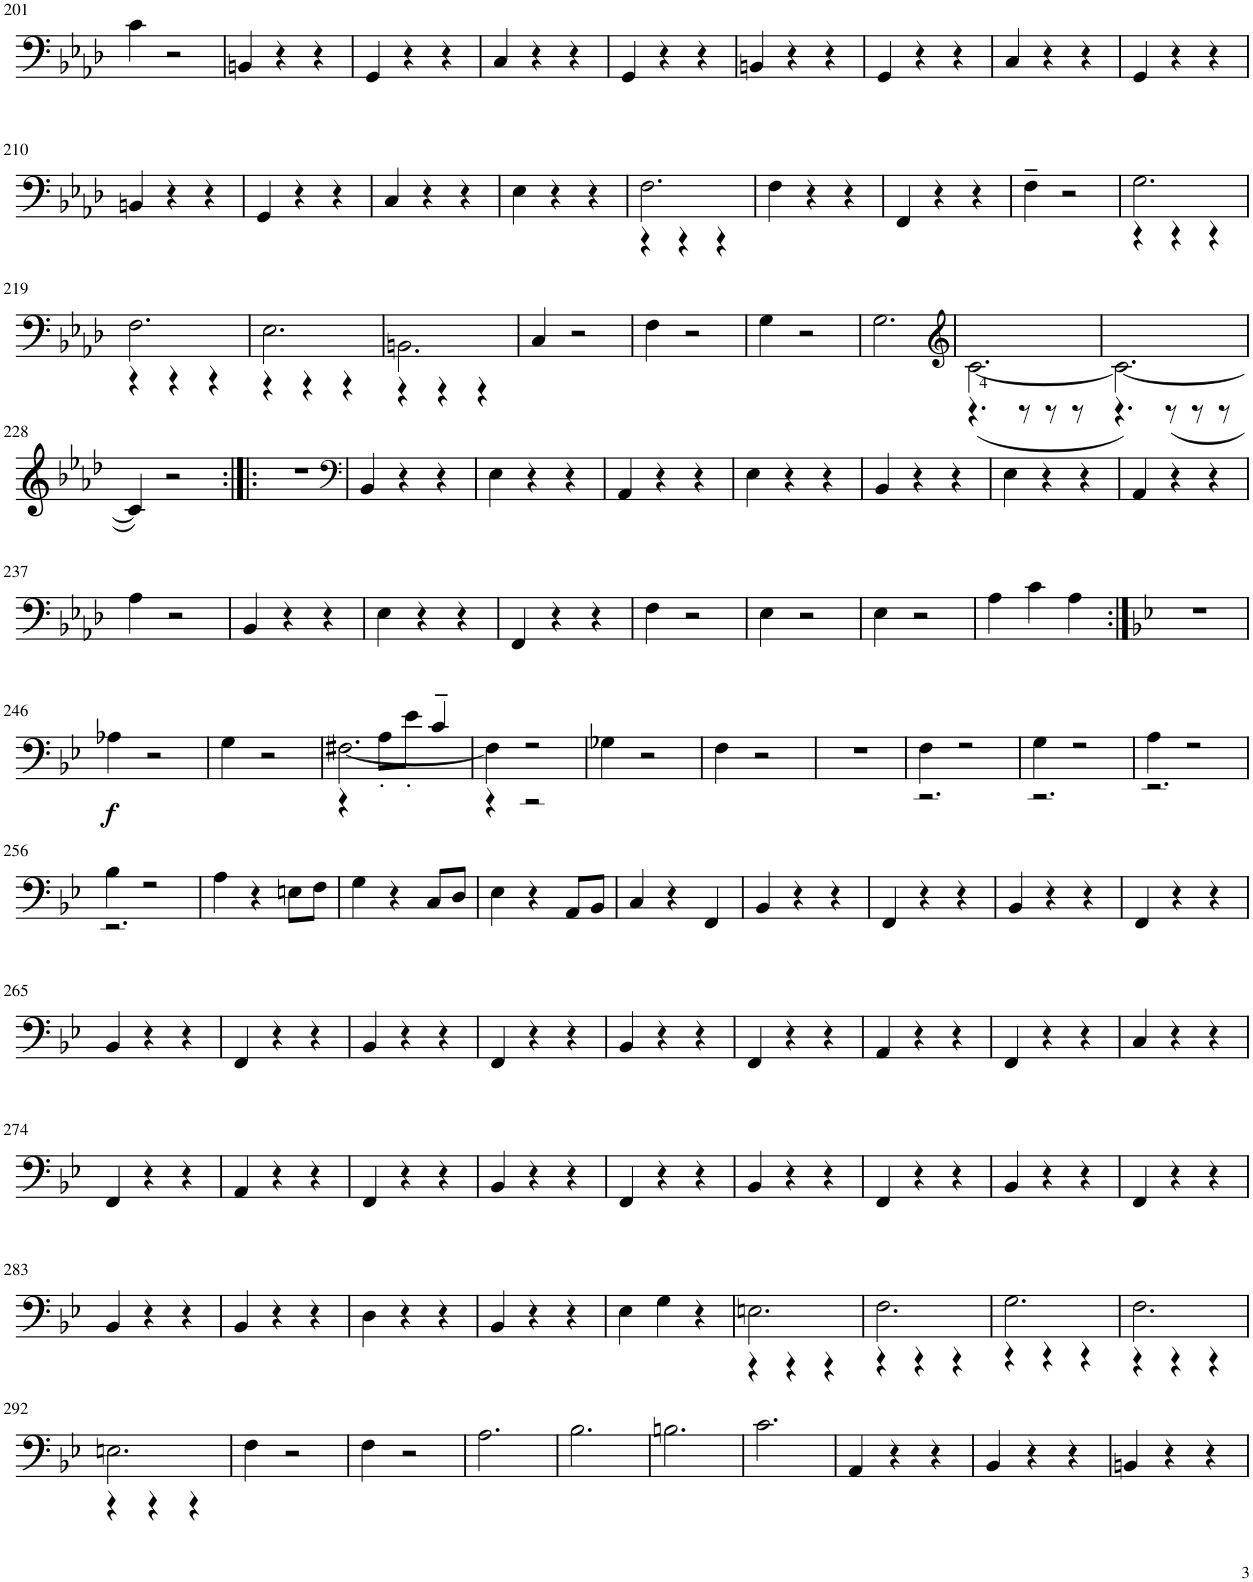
**kern	**dynam	**kern	**dynam	**kern	**dynam	**kern	**dynam	**kern	**dynam	**kern	**dynam	**kern	**dynam	**kern	**dynam
*part8	*part8	*part7	*part7	*part6	*part6	*part5	*part5	*part4	*part4	*part3	*part3	*part2	*part2	*part1	*part1
*staff8	*staff8	*staff7	*staff7	*staff6	*staff6	*staff5	*staff5	*staff4	*staff4	*staff3	*staff3	*staff2	*staff2	*staff1	*staff1
*I"Bass Guitar	*	*I"Bass Guitar	*	*I"Guitar 3	*	*I"Guitar 3	*	*I"Guitar 2	*	*I"Guitar 2	*	*I"Guitar 1	*	*I"Guitar 1	*
*I'B. Guit.	*	*I'B. Guit.	*	*I'Guit. 3	*	*I'Guit. 3	*	*I'Guit. 2	*	*I'Guit. 2	*	*I'Guit. 1	*	*I'Guit. 1	*
!!LO:PB:g=z
*clefF4	*	*clefF4	*	*clefF4	*	*clefF4	*	*clefG2	*	*clefG2	*	*clefG2	*	*clefG2	*
*Trd7c12	*	*Trd7c12	*	*	*	*	*	*	*	*	*	*	*	*	*
*k[b-e-a-d-]	*	*k[b-e-a-d-]	*	*k[b-e-a-d-]	*	*k[b-e-a-d-]	*	*k[b-e-a-d-]	*	*k[b-e-a-d-]	*	*k[b-e-a-d-]	*	*k[b-e-a-d-]	*
*M3/4	*	*M3/4	*	*M3/4	*	*M3/4	*	*M3/4	*	*M3/4	*	*M3/4	*	*M3/4	*
=201	=201	=201	=201	=201	=201	=201	=201	=201	=201	=201	=201	=201	=201	=201	=201
4c	.	4c\	.	4c 4e-	.	4c 4e-	.	4r	.	4r	.	4r	.	4r	.
2r	.	2r	.	2r	.	2r	.	(4e-	.	(4e-	.	(4ee-	.	(4ee-	.
.	.	.	.	.	.	.	.	4f	.	4f	.	4ff	.	4ff	.
=202	=202	=202	=202	=202	=202	=202	=202	=202	=202	=202	=202	=202	=202	=202	=202
4BBn	.	4BBn/	.	4BBn	.	4BBn	.	[2.g)	.	[2.g)	.	[2.gg)	.	[2.gg)	.
4r	.	4r	.	4G 4dn 4f	.	4G 4dn 4f	.	.	.	.	.	.	.	.	.
4r	.	4r	.	4G 4d 4f	.	4G 4d 4f	.	.	.	.	.	.	.	.	.
=203	=203	=203	=203	=203	=203	=203	=203	=203	=203	=203	=203	=203	=203	=203	=203
4GG	.	4GG/	.	4GG	.	4GG	.	4g]	.	4g]	.	4gg]	.	4gg]	.
4r	.	4r	.	4G 4Bn 4f	.	4G 4Bn 4f	.	(4f#X	.	(4f#X	.	(4ff#X	.	(4ff#X	.
4r	.	4r	.	4G 4B 4f	.	4G 4B 4f	.	4g	.	4g	.	4gg	.	4gg	.
=204	=204	=204	=204	=204	=204	=204	=204	=204	=204	=204	=204	=204	=204	=204	=204
4C	.	4C/	.	4C	.	4C	.	[2.a-)	.	[2.a-)	.	[2.aa-)	.	[2.aa-)	.
4r	.	4r	.	4G 4c 4e-	.	4G 4c 4e-	.	.	.	.	.	.	.	.	.
4r	.	4r	.	4G 4c 4e-	.	4G 4c 4e-	.	.	.	.	.	.	.	.	.
=205	=205	=205	=205	=205	=205	=205	=205	=205	=205	=205	=205	=205	=205	=205	=205
4GG	.	4GG/	.	4GG	.	4GG	.	4a-]	.	4a-]	.	4aa-]	.	4aa-]	.
4r	.	4r	.	4E- 4G 4c	.	4E- 4G 4c	.	4g	.	4g	.	(4gg	.	(4gg	.
4r	.	4r	.	4E- 4G 4c	.	4E- 4G 4c	.	4cc	.	4cc	.	4cc	.	4cc	.
=206	=206	=206	=206	=206	=206	=206	=206	=206	=206	=206	=206	=206	=206	=206	=206
*	*	*	*	*	*	*	*	*	*	*	*	*^	*	*^	*
4BBn	.	4BBn/	.	4BBn	.	4BBn	.	[2.ee-	.	[2.ee-	.	[2.ee-)	4r	.	[2.ee-)	4r	.
4r	.	4r	.	4F 4G 4dn	.	4F 4G 4dn	.	.	.	.	.	.	4g	.	.	4g	.
4r	.	4r	.	4F 4G 4d	.	4F 4G 4d	.	.	.	.	.	.	4g	.	.	4g	.
=207	=207	=207	=207	=207	=207	=207	=207	=207	=207	=207	=207	=207	=207	=207	=207	=207	=207
!	!	!	!	!	!	!	!	!	!	!	!	!	!LO:N:vis=2	!	!	!LO:N:vis=2	!
4GG	.	4GG/	.	4GG	.	4GG	.	4ee-]	.	4ee-]	.	4ee-]	2.r	.	4ee-]	2.r	.
4r	.	4r	.	4F 4G 4Bn	.	4F 4G 4Bn	.	4ddn	.	(4ddn	.	(4ddn	.	.	(4ddn	.	.
4r	.	4r	.	4F 4G 4B	.	4F 4G 4B	.	4gg	.	4gg)	.	4gg	.	.	4gg	.	.
=208	=208	=208	=208	=208	=208	=208	=208	=208	=208	=208	=208	=208	=208	=208	=208	=208	=208
4C	.	4C/	.	4C	.	4C	.	[2.ddn	.	[2.ddn	.	[2.ddn)	4r	.	[2.ddn)	4r	.
4r	.	4r	.	4E- 4G 4c	.	4E- 4G 4c	.	.	.	.	.	.	4g	.	.	4g	.
4r	.	4r	.	4E- 4G 4c	.	4E- 4G 4c	.	.	.	.	.	.	4g	.	.	4g	.
*	*	*	*	*	*	*	*	*	*	*	*	*v	*v	*	*	*	*
*	*	*	*	*	*	*	*	*	*	*	*	*	*	*v	*v	*
=209	=209	=209	=209	=209	=209	=209	=209	=209	=209	=209	=209	=209	=209	=209	=209
4GG	.	4GG/	.	4GG	.	4GG	.	4dd]	.	4dd]	.	4dd]	.	4dd]	.
4r	.	4r	.	4E- 4G 4c	.	4E- 4G 4c	.	4cc	.	(4cc	.	(4cc	.	(4cc	.
4r	.	4r	.	4E- 4G 4c	.	4E- 4G 4c	.	4ee-	.	4ee-)	.	4ee-	.	4ee-	.
!!LO:LB:g=z
=210	=210	=210	=210	=210	=210	=210	=210	=210	=210	=210	=210	=210	=210	=210	=210
4BBn	.	4BBn/	.	4BBn	.	4BBn	.	[2.gg	.	[2.gg	.	8gg'\L)	.	8gg'\L)	.
.	.	.	.	.	.	.	.	.	.	.	.	8gg'\J	.	8gg'\J	.
4r	.	4r	.	4F 4G 4dn	.	4F 4G 4dn	.	.	.	.	.	8ff#X'\L	.	8ff#X'\L	.
.	.	.	.	.	.	.	.	.	.	.	.	8ffn'\J	.	8ffn'\J	.
4r	.	4r	.	4F 4G 4d	.	4F 4G 4d	.	.	.	.	.	8ff-X'\L	.	8ff-X'\L	.
.	.	.	.	.	.	.	.	.	.	.	.	8ee-'\J	.	8ee-'\J	.
=211	=211	=211	=211	=211	=211	=211	=211	=211	=211	=211	=211	=211	=211	=211	=211
4GG	.	4GG/	.	4GG	.	4GG	.	4gg]	.	4gg]	.	8ddn'	.	8ddn'	.
.	.	.	.	.	.	.	.	.	.	.	.	8r	.	8r	.
4r	.	4r	.	4F 4G 4Bn	.	4F 4G 4Bn	.	4ff#X	.	(4ff#X	.	2r	.	2r	.
4r	.	4r	.	4F 4G 4B	.	4F 4G 4B	.	4gg	.	4gg)	.	.	.	.	.
=212	=212	=212	=212	=212	=212	=212	=212	=212	=212	=212	=212	=212	=212	=212	=212
4C	.	4C/	.	4C	.	4C	.	[2.aa-	.	[2.aa-	.	8ff'\L	.	8ff'\L	.
.	.	.	.	.	.	.	.	.	.	.	.	8ff'\J	.	8ff'\J	.
4r	.	4r	.	4E- 4G 4c	.	4E- 4G 4c	.	.	.	.	.	8ff-X'\L	.	8ff-X'\L	.
.	.	.	.	.	.	.	.	.	.	.	.	8ee-'\J	.	8ee-'\J	.
4r	.	4r	.	4E- 4G 4c	.	4E- 4G 4c	.	.	.	.	.	8ddn'\L	.	8ddn'\L	.
.	.	.	.	.	.	.	.	.	.	.	.	8dd-X'\J	.	8dd-X'\J	.
=213	=213	=213	=213	=213	=213	=213	=213	=213	=213	=213	=213	=213	=213	=213	=213
4E-	.	4E-\	.	4E-	.	4E-	.	4aa-]	.	4aa-]	.	8cc'	.	8cc'	.
.	.	.	.	.	.	.	.	.	.	.	.	8r	.	8r	.
4r	.	4r	.	4G 4c	.	4G 4c	.	4gg	.	(4gg	.	2r	.	2r	.
4r	.	4r	.	4G 4c	.	4G 4c	.	4cc	.	4cc)	.	.	.	.	.
=214	=214	=214	=214	=214	=214	=214	=214	=214	=214	=214	=214	=214	=214	=214	=214
*^	*	*^	*	*^	*	*^	*	*	*	*	*	*	*	*	*
2.F	4r	.	2.F\	4r	.	2.F	4r	.	2.F	4r	.	(4.d-	.	(4.d-	.	(4.dd-	.	(4.dd-	.
.	4r	.	.	4r	.	.	4A- 4d-	.	.	4A- 4d-	.	.	.	.	.	.	.	.	.
.	.	.	.	.	.	.	.	.	.	.	.	8a-	.	8a-	.	8a-	.	8a-	.
.	4r	.	.	4r	.	.	4A- 4d-	.	.	4A- 4d-	.	[4e-	.	[4e-	.	[4ee-	.	[4ee-	.
=215	=215	=215	=215	=215	=215	=215	=215	=215	=215	=215	=215	=215	=215	=215	=215	=215	=215	=215	=215
!	!	!	!	!	!	!	!	!	!	!	!	!	!LO:HP:b	!	!LO:HP:b	!	!LO:HP:b	!	!LO:HP:b
*v	*v	*	*	*	*	*v	*v	*	*v	*v	*	*	*	*	*	*	*	*	*
*	*	*v	*v	*	*	*	*	*	*	*	*	*	*	*	*	*
4F	.	4F\	.	4F	.	4F	.	8e-/L]	<	8e-/L]	<	8ee-\L]	<	8ee-\L]	<
.	.	.	.	.	.	.	.	8a-/J	.	8a-/J	.	8a-\J	.	8a-\J	.
4r	.	4r	.	4A- 4d-	.	4A- 4d-	.	4.f	.	4.f	.	4.ff	.	4.ff	.
4r	.	4r	.	4A- 4d-	.	4A- 4d-	.	.	.	.	.	.	.	.	.
.	.	.	.	.	.	.	.	8a-	.	8a-	.	8a-	.	8a-	.
.	.	.	.	.	.	.	.	.	[	.	[	.	[	.	[
=216	=216	=216	=216	=216	=216	=216	=216	=216	=216	=216	=216	=216	=216	=216	=216
!	!	!	!	!	!	!	!	!	!LO:DY:b	!	!LO:DY:b	!	!LO:DY:b	!	!LO:DY:b
4FF	.	4FF/	.	4FF 4F	.	4FF 4F	.	[2.b-)	f	[2.b-)	f	[2.bb-)	f	[2.bb-)	f
4r	.	4r	.	8F'\ 8A-'\ 8d-'\L	.	8F'\ 8A-'\ 8d-'\L	.	.	.	.	.	.	.	.	.
.	.	.	.	8F'\ 8A-'\ 8d-'\J	.	8F'\ 8A-'\ 8d-'\J	.	.	.	.	.	.	.	.	.
4r	.	4r	.	4F~ 4A-~ 4d-~	.	4F~ 4A-~ 4d-~	.	.	.	.	.	.	.	.	.
=217	=217	=217	=217	=217	=217	=217	=217	=217	=217	=217	=217	=217	=217	=217	=217
4F~	.	4F~\	.	4F~ 4A-~ 4d-~	.	4F~ 4A-~ 4d-~	.	4.b-]	.	4.b-]	.	4.bb-]	.	4.bb-]	.
2r	.	2r	.	2r	.	2r	.	.	.	.	.	.	.	.	.
.	.	.	.	.	.	.	.	8aa-	.	8aa-	.	(8a-	.	(8a-	.
.	.	.	.	.	.	.	.	8ff\L	.	8ff\L	.	8f/L	.	8f/L	.
.	.	.	.	.	.	.	.	8dd-\J	.	8dd-\J	.	8d-/J	.	8d-/J	.
=218	=218	=218	=218	=218	=218	=218	=218	=218	=218	=218	=218	=218	=218	=218	=218
*^	*	*^	*	*^	*	*^	*	*^	*	*^	*	*	*	*	*
!	!	!	!	!	!	!	!	!	!	!	!	!	!	!LO:DY:b	!	!	!LO:DY:b	!LO:N:vis=2	!LO:DY:b	!LO:N:vis=2	!LO:DY:b
*	*	*	*	*	*	*	*	*	*	*	*	*	*	*	*	*	*	*^	*	*^	*
2.G	4r	.	2.G\	4r	.	2.G	4r	.	2.G	4r	.	2.g	4r	p	2.g	4r	p	2.r	4c	p	2.r	4c	p
.	4r	.	.	4r	.	.	4c 4e-	.	.	4c 4e-	.	.	4r	.	.	4r	.	.	4dn	.	.	4dn	.
.	4r	.	.	4r	.	.	4c 4e-	.	.	4c 4e-	.	.	4r	.	.	4r	.	.	4e-	.	.	4e-	.
!!LO:LB:g=z	!!
=219	=219	=219	=219	=219	=219	=219	=219	=219	=219	=219	=219	=219	=219	=219	=219	=219	=219	=219	=219	=219	=219	=219	=219
!	!	!	!	!	!	!	!	!	!	!	!	!	!	!	!	!	!	!LO:N:vis=2	!	!	!LO:N:vis=2	!	!
2.F	4r	.	2.F\	4r	.	2.F	4r	.	2.F	4r	.	2.g	2r	.	2.g	2r	.	2.r	2e-	.	2.r	2e-	.
.	4r	.	.	4r	.	.	4G 4Bn	.	.	4G 4Bn	.	.	.	.	.	.	.	.	.	.	.	.	.
.	4r	.	.	4r	.	.	4G 4B	.	.	4G 4B	.	.	4r	.	.	4r	.	.	4dn	.	.	4dn	.
=220	=220	=220	=220	=220	=220	=220	=220	=220	=220	=220	=220	=220	=220	=220	=220	=220	=220	=220	=220	=220	=220	=220	=220
!	!	!	!	!	!	!	!	!	!	!	!	!	!	!	!	!	!	!LO:N:vis=2	!	!	!LO:N:vis=2	!	!
2.E-	4r	.	2.E-\	4r	.	2.E-	4r	.	2.E-	4r	.	[2.g	4r	.	[2.g	4r	.	2.r	4c	.	2.r	4c	.
.	4r	.	.	4r	.	.	4G 4c 4e-	.	.	4G 4c 4e-	.	.	4r	.	.	4r	.	.	4e-	.	.	4e-	.
.	4r	.	.	4r	.	.	4G 4c 4e-	.	.	4G 4c 4e-	.	.	4r	.	.	4r	.	.	4g	.	.	4g	.
=221	=221	=221	=221	=221	=221	=221	=221	=221	=221	=221	=221	=221	=221	=221	=221	=221	=221	=221	=221	=221	=221	=221	=221
!	!	!	!	!	!	!	!	!	!	!	!	!	!	!	!	!	!	!LO:N:vis=2	!	!	!LO:N:vis=2	!	!
2.BBn	4r	.	2.BBn\	4r	.	2.BBn	4r	.	2.BBn	4r	.	2.g]	2r	.	2.g]	2r	.	2.r	2g	.	2.r	2g	.
.	4r	.	.	4r	.	.	4G 4dn 4f	.	.	4G 4dn 4f	.	.	.	.	.	.	.	.	.	.	.	.	.
.	4r	.	.	4r	.	.	4G 4d 4f	.	.	4G 4d 4f	.	.	4r	.	.	4r	.	.	4f	.	.	4f	.
*v	*v	*	*	*	*	*v	*v	*	*v	*v	*	*v	*v	*	*v	*v	*	*v	*v	*	*v	*v	*
*	*	*v	*v	*	*	*	*	*	*	*	*	*	*	*	*	*
=222	=222	=222	=222	=222	=222	=222	=222	=222	=222	=222	=222	=222	=222	=222	=222
4C	.	4C/	.	4C 4G	.	4C 4G	.	4cc	.	4cc	.	4e-)	.	4e-)	.
2r	.	2r	.	2r	.	2r	.	4r	.	4r	.	8cc'\L	.	8cc'\L	.
.	.	.	.	.	.	.	.	.	.	.	.	8b-'\J	.	8b-'\J	.
.	.	.	.	.	.	.	.	4ff	.	4ff	.	8a-'/L	.	8a-'/L	.
.	.	.	.	.	.	.	.	.	.	.	.	8g'/J	.	8g'/J	.
=223	=223	=223	=223	=223	=223	=223	=223	=223	=223	=223	=223	=223	=223	=223	=223
4F	.	4F\	.	4F 4A- 4dn	.	4F 4A- 4dn	.	4cc	.	4cc	.	8f'	.	8f'	.
.	.	.	.	.	.	.	.	.	.	.	.	8r	.	8r	.
2r	.	2r	.	2r	.	2r	.	4r	.	4r	.	8b-'/L	.	8b-'/L	.
.	.	.	.	.	.	.	.	.	.	.	.	8a-'/J	.	8a-'/J	.
.	.	.	.	.	.	.	.	4ddn	.	4ddn	.	8g'/L	.	8g'/L	.
.	.	.	.	.	.	.	.	.	.	.	.	8f'/J	.	8f'/J	.
=224	=224	=224	=224	=224	=224	=224	=224	=224	=224	=224	=224	=224	=224	=224	=224
4G	.	4G\	.	4G 4c 4e-	.	4G 4c 4e-	.	4ee-	.	4ee-	.	8e-'	.	8e-'	.
.	.	.	.	.	.	.	.	.	.	.	.	8r	.	8r	.
2r	.	2r	.	2r	.	2r	.	4r	.	4r	.	8a-'/L	.	8a-'/L	.
.	.	.	.	.	.	.	.	.	.	.	.	8g'/J	.	8g'/J	.
.	.	.	.	.	.	.	.	4ff	.	4ff	.	8f'/L	.	8f'/L	.
.	.	.	.	.	.	.	.	.	.	.	.	8e-'/J	.	8e-'/J	.
=225	=225	=225	=225	=225	=225	=225	=225	=225	=225	=225	=225	=225	=225	=225	=225
2.G	.	2.G\	.	2.G 2.dn 2.f	.	2.G 2.dn 2.f	.	4g	.	4g	.	(4dn	.	(4dn	.
!	!	!	!	!	!	!	!	!LO:N:vis=4	!	!LO:N:vis=4	!	!	!	!	!
.	.	.	.	.	.	.	.	4.r	.	4.r	.	4.g	.	4.g	.
.	.	.	.	.	.	.	.	8f	.	8f	.	8bn	.	8bn	.
=226	=226	=226	=226	=226	=226	=226	=226	=226	=226	=226	=226	=226	=226	=226	=226
*clefG2	*	*clefG2	*	*clefG2	*	*clefG2	*	*	*	*	*	*	*	*	*
*^	*	*	*	*	*	*	*	*	*	*	*	*^	*	*^	*
!	!LO:N:vis=4	!	!	!	!	!	!	!	!LO:N:vis=2	!	!LO:N:vis=2	!	!	!LO:N:vis=4	!	!	!LO:N:vis=4	!
*	*	*	*^	*	*^	*	*^	*	*^	*	*^	*	*	*	*	*	*	*
[2.c	(4.r	.	[2.c\	(4.r	.	[2.c	(4.e-	.	[2.c	(4.e-	.	2.r	(4.g	.	2.r	(4.g	.	[2.cc)	(4.r	.	[2.cc)	(4.r	.
.	8r	.	.	8r	.	.	8f	.	.	8f	.	.	8a-	.	.	8a-	.	.	8r	.	.	8r	.
.	8r	.	.	8r	.	.	8e-/L	.	.	8e-/L	.	.	8g/L	.	.	8g/L	.	.	8r	.	.	8r	.
.	8r	.	.	8r	.	.	8f/J	.	.	8f/J	.	.	8a-/J	.	.	8a-/J	.	.	8r	.	.	8r	.
=227	=227	=227	=227	=227	=227	=227	=227	=227	=227	=227	=227	=227	=227	=227	=227	=227	=227	=227	=227	=227	=227	=227	=227
!	!LO:N:vis=4	!	!	!	!	!	!	!	!	!	!	!LO:N:vis=2	!	!	!LO:N:vis=2	!	!	!	!LO:N:vis=4	!	!	!LO:N:vis=4	!
2.c_	4.r)	.	2.c\_	4.r)	.	2.c_	4.e-)	.	2.c_	4.e-)	.	2.r	4.g)	.	2.r	4.g)	.	2.cc_	4.r)	.	2.cc_	4.r)	.
.	(8r	.	.	(8r	.	.	(8f	.	.	(8f	.	.	(8a-	.	.	(8a-	.	.	(8r	.	.	(8r	.
.	8r	.	.	8r	.	.	8e-/L	.	.	8e-/L	.	.	8g/L	.	.	8g/L	.	.	8r	.	.	8r	.
.	8r	.	.	8r	.	.	8f/J	.	.	8f/J	.	.	8a-/J	.	.	8a-/J	.	.	8r	.	.	8r	.
*v	*v	*	*	*	*	*v	*v	*	*v	*v	*	*v	*v	*	*v	*v	*	*v	*v	*	*v	*v	*
*	*	*v	*v	*	*	*	*	*	*	*	*	*	*	*	*	*
!!LO:LB:g=z
=228	=228	=228	=228	=228	=228	=228	=228	=228	=228	=228	=228	=228	=228	=228	=228
4c])	.	4c/])	.	4c] 4e-)	.	4c] 4e-)	.	4g)	.	4g)	.	4cc])	.	4cc])	.
2r	.	2r	.	2r	.	2r	.	2r	.	2r	.	2r	.	2r	.
=229:|!|:	=229:|!|:	=229:|!|:	=229:|!|:	=229:|!|:	=229:|!|:	=229:|!|:	=229:|!|:	=229:|!|:	=229:|!|:	=229:|!|:	=229:|!|:	=229:|!|:	=229:|!|:	=229:|!|:	=229:|!|:
!	!	!	!	!	!	!	!	!	!LO:DY:b	!	!LO:DY:b	!	!LO:DY:b	!	!LO:DY:b
2.r	.	2.r	.	2.r	.	2.r	.	8cc	fz	8cc	fz	8aa-	fz	8aa-	fz
.	.	.	.	.	.	.	.	8r	.	8r	.	8r	.	8r	.
.	.	.	.	.	.	.	.	(4.b-	.	(4.b-	.	(4.gg	.	(4.gg	.
.	.	.	.	.	.	.	.	8a-	.	8a-	.	8ff	.	8ff	.
=230	=230	=230	=230	=230	=230	=230	=230	=230	=230	=230	=230	=230	=230	=230	=230
*clefF4	*	*clefF4	*	*clefF4	*	*clefF4	*	*	*	*	*	*	*	*	*
*	*	*	*	*	*	*	*	*^	*	*^	*	*^	*	*^	*
4BB-	.	4BB-/	.	4BB-	.	4BB-	.	4r	8g/L	.	4r	8g/L	.	4ee-	8r	.	4ee-	8r	.
.	.	.	.	.	.	.	.	.	8e-/J	.	.	8e-/J	.	.	8r	.	.	8r	.
!	!	!	!	!	!	!	!	!	!	!	!	!	!	!	!LO:N:vis=4	!	!	!LO:N:vis=4	!
4r	.	4r	.	4E- 4A- 4c	.	4E- 4A- 4c	.	2r)	(4.f	.	2r)	(4.f	.	[2dd-)	(4.r	.	[2dd-)	(4.r	.
4r	.	4r	.	4E- 4A- 4c	.	4E- 4A- 4c	.	.	.	.	.	.	.	.	.	.	.	.	.
.	.	.	.	.	.	.	.	.	8f#X	.	.	8f#X	.	.	8r	.	.	8r	.
*	*	*	*	*	*	*	*	*v	*v	*	*	*	*	*v	*v	*	*v	*v	*
*	*	*	*	*	*	*	*	*	*	*v	*v	*	*	*	*	*
=231	=231	=231	=231	=231	=231	=231	=231	=231	=231	=231	=231	=231	=231	=231	=231
4E-	.	4E-\	.	4E-	.	4E-	.	4g)	.	4g)	.	4dd-])	.	4dd-])	.
4r	.	4r	.	4E- 4G 4d-	.	4E- 4G 4d-	.	(4.ee-	.	((4.ee-	.	(4.cc	.	((4.cc	.
4r	.	4r	.	4E- 4G 4d-	.	4E- 4G 4d-	.	.	.	.	.	.	.	.	.
.	.	.	.	.	.	.	.	8dd-	.	8dd-)	.	8b-	.	8b-)	.
=232	=232	=232	=232	=232	=232	=232	=232	=232	=232	=232	=232	=232	=232	=232	=232
4AA-	.	4AA-/	.	4AA-	.	4AA-	.	(2dd-	.	(2dd-	.	(2b-	.	(2b-	.
4r	.	4r	.	4E- 4A- 4c	.	4E- 4A- 4c	.	.	.	.	.	.	.	.	.
4r	.	4r	.	4E- 4A- 4c	.	4E- 4A- 4c	.	[4cc)	.	[4cc)	.	[4a-)	.	[4a-)	.
=233	=233	=233	=233	=233	=233	=233	=233	=233	=233	=233	=233	=233	=233	=233	=233
4E-	.	4E-\	.	4r	.	4r	.	4cc])	.	4cc])	.	4a-])	.	4a-])	.
4r	.	4r	.	4E- 4A- 4c	.	4E- 4A- 4c	.	(4.dd-	.	((4.dd-	.	(4.b-	.	((4.b-	.
4r	.	4r	.	4E- 4A- 4c	.	4E- 4A- 4c	.	.	.	.	.	.	.	.	.
.	.	.	.	.	.	.	.	8a-	.	8a-)	.	8f	.	8f)	.
=234	=234	=234	=234	=234	=234	=234	=234	=234	=234	=234	=234	=234	=234	=234	=234
4BB-	.	4BB-/	.	4BB-	.	4BB-	.	(2cc	.	(2cc	.	(2a-	.	(2a-	.
4r	.	4r	.	4E- 4G 4d-	.	4E- 4G 4d-	.	.	.	.	.	.	.	.	.
4r	.	4r	.	4E- 4G 4d-	.	4E- 4G 4d-	.	[4b-)	.	[4b-)	.	[4g)	.	[4g)	.
=235	=235	=235	=235	=235	=235	=235	=235	=235	=235	=235	=235	=235	=235	=235	=235
4E-	.	4E-\	.	4E-	.	4E-	.	4b-]	.	4b-]	.	4g]	.	4g]	.
4r	.	4r	.	4E- 4B- 4d-	.	4E- 4B- 4d-	.	4cc	.	(4cc	.	4a-	.	(4a-	.
4r	.	4r	.	4E- 4G 4d-	.	4E- 4G 4d-	.	4dd-	.	4dd-)	.	4b-	.	4b-)	.
=236	=236	=236	=236	=236	=236	=236	=236	=236	=236	=236	=236	=236	=236	=236	=236
4AA-	.	4AA-/	.	4AA-	.	4AA-	.	2ee-	.	(2ee-	.	2bn	.	(2bn	.
4r	.	4r	.	4E- 4A- 4c	.	4E- 4A- 4c	.	.	.	.	.	.	.	.	.
4r	.	4r	.	4E- 4A- 4c	.	4E- 4A- 4c	.	4ff)	.	4ff))	.	4cc)	.	4cc))	.
!!LO:LB:g=z
=237	=237	=237	=237	=237	=237	=237	=237	=237	=237	=237	=237	=237	=237	=237	=237
4A-	.	4A-\	.	4A- 4c	.	4A- 4c	.	8cc	.	8cc	.	8aa-	.	8aa-	.
.	.	.	.	.	.	.	.	8r	.	8r	.	8r	.	8r	.
2r	.	2r	.	2r	.	2r	.	(4.b-	.	(4.b-	.	(4.gg	.	(4.gg	.
.	.	.	.	.	.	.	.	8a-	.	8a-	.	8ff	.	8ff	.
=238	=238	=238	=238	=238	=238	=238	=238	=238	=238	=238	=238	=238	=238	=238	=238
*	*	*	*	*	*	*	*	*^	*	*^	*	*^	*	*^	*
4BB-	.	4BB-/	.	4BB-	.	4BB-	.	4r	8g/L	.	4r	8g/L	.	4ee-	8r	.	4ee-	8r	.
.	.	.	.	.	.	.	.	.	8e-/J	.	.	8e-/J	.	.	8r	.	.	8r	.
!	!	!	!	!	!	!	!	!	!	!	!	!	!	!	!LO:N:vis=4	!	!	!LO:N:vis=4	!
4r	.	4r	.	4E- 4G 4d-	.	4E- 4G 4d-	.	2r)	4.f	.	2r)	4.f	.	[2dd-)	4.r	.	[2dd-)	4.r	.
4r	.	4r	.	4E- 4G 4d-	.	4E- 4G 4d-	.	.	.	.	.	.	.	.	.	.	.	.	.
.	.	.	.	.	.	.	.	.	8f#X	.	.	8f#X	.	.	8r	.	.	8r	.
*	*	*	*	*	*	*	*	*v	*v	*	*	*	*	*v	*v	*	*v	*v	*
*	*	*	*	*	*	*	*	*	*	*v	*v	*	*	*	*	*
=239	=239	=239	=239	=239	=239	=239	=239	=239	=239	=239	=239	=239	=239	=239	=239
4E-	.	4E-\	.	4E-	.	4E-	.	4g	.	4g	.	4dd-]	.	4dd-]	.
4r	.	4r	.	4E- 4G 4d-	.	4E- 4G 4d-	.	(4.ee-	.	(4.ee-	.	(4.cc	.	(4.cc	.
4r	.	4r	.	4E- 4G 4d-	.	4E- 4G 4d-	.	.	.	.	.	.	.	.	.
.	.	.	.	.	.	.	.	8dd-	.	8dd-	.	8b-	.	8b-	.
=240	=240	=240	=240	=240	=240	=240	=240	=240	=240	=240	=240	=240	=240	=240	=240
4FF	.	4FF/	.	4FF 4F	.	4FF 4F	.	2dd-	.	(2dd-	.	2b-	.	(2b-	.
4r	.	4r	.	4A- 4c	.	4A- 4c	.	.	.	.	.	.	.	.	.
4r	.	4r	.	4A- 4c	.	4A- 4c	.	4cc)	.	4cc))	.	4a-)	.	4a-))	.
=241	=241	=241	=241	=241	=241	=241	=241	=241	=241	=241	=241	=241	=241	=241	=241
4F	.	4F\	.	4F 4A- 4B-	.	4F 4A- 4B-	.	4ddn	.	4ddn	.	8r	.	8r	.
.	.	.	.	.	.	.	.	.	.	.	.	(8A-	.	(8A-	.
2r	.	2r	.	2r	.	2r	.	4r	.	4r	.	8B-/L	.	8B-/L	.
.	.	.	.	.	.	.	.	.	.	.	.	8dn/J	.	8dn/J	.
.	.	.	.	.	.	.	.	8r	.	8r	.	8f/L	.	8f/L	.
.	.	.	.	.	.	.	.	8b-	.	8b-	.	8a-/J	.	8a-/J	.
=242	=242	=242	=242	=242	=242	=242	=242	=242	=242	=242	=242	=242	=242	=242	=242
4E-	.	4E-\	.	4E- 4A-	.	4E- 4A-	.	8ee-	.	8ee-	.	8cc)	.	8cc)	.
.	.	.	.	.	.	.	.	8r	.	8r	.	8r	.	8r	.
2r	.	2r	.	2r	.	2r	.	4r	.	4r	.	8b-'/L	.	8b-'/L	.
.	.	.	.	.	.	.	.	.	.	.	.	8a-'/J	.	8a-'/J	.
.	.	.	.	.	.	.	.	8r	.	8r	.	8g'/L	.	8g'/L	.
.	.	.	.	.	.	.	.	8a-'	.	8a-'	.	8f'/J	.	8f'/J	.
=243	=243	=243	=243	=243	=243	=243	=243	=243	=243	=243	=243	=243	=243	=243	=243
4E-	.	4E-\	.	4E- 4G	.	4E- 4G	.	8dd-'	.	8dd-'	.	8e-'	.	8e-'	.
.	.	.	.	.	.	.	.	8r	.	8r	.	8r	.	8r	.
2r	.	2r	.	2r	.	2r	.	4r	.	4r	.	8g'/L	.	8g'/L	.
.	.	.	.	.	.	.	.	.	.	.	.	8f'/J	.	8f'/J	.
.	.	.	.	.	.	.	.	8r	.	8r	.	8d-'/L	.	8d-'/L	.
.	.	.	.	.	.	.	.	8g'	.	8g'	.	8B-'/J	.	8B-'/J	.
=244	=244	=244	=244	=244	=244	=244	=244	=244	=244	=244	=244	=244	=244	=244	=244
4A-	.	4A-\	.	4A- 4c	.	4A- 4c	.	4cc	.	(4cc	.	(4A-	.	(4A-	.
4c	.	4c\	.	4A- 4c	.	4A- 4c	.	8ee-	.	8ee-)	.	8a-)	.	8a-)	.
.	.	.	.	.	.	.	.	8r	.	8r	.	8r	.	8r	.
4A-	.	4A-\	.	4A- 4c	.	4A- 4c	.	4r	.	4r	.	4r	.	4r	.
=245:|!	=245:|!	=245:|!	=245:|!	=245:|!	=245:|!	=245:|!	=245:|!	=245:|!	=245:|!	=245:|!	=245:|!	=245:|!	=245:|!	=245:|!	=245:|!
*k[b-e-]	*	*k[b-e-]	*	*k[b-e-]	*	*k[b-e-]	*	*k[b-e-]	*	*k[b-e-]	*	*k[b-e-]	*	*k[b-e-]	*
!	!	!	!	!	!	!	!	!	!	!	!	!	!LO:DY:b	!	!LO:DY:b
2.r	.	2.r	.	2.r	.	2.r	.	2.r	.	2.r	.	4r	f	4r	f
.	.	.	.	.	.	.	.	.	.	.	.	(8c/L	.	(8c/L	.
.	.	.	.	.	.	.	.	.	.	.	.	8c#X/J	.	8c#X/J	.
.	.	.	.	.	.	.	.	.	.	.	.	8d/L	.	8d/L	.
.	.	.	.	.	.	.	.	.	.	.	.	8e-/J	.	8e-/J	.
!!LO:LB:g=z
=246	=246	=246	=246	=246	=246	=246	=246	=246	=246	=246	=246	=246	=246	=246	=246
!	!LO:DY:b	!	!LO:DY:b	!	!LO:DY:b	!	!LO:DY:b	!	!	!	!	!	!	!	!
4A-X	f	4A-X\	f	4A-X 4c 4e-	f	4A-X 4c 4e-	f	4a	.	4a	.	8cc')	.	8cc')	.
.	.	.	.	.	.	.	.	.	.	.	.	8r	.	8r	.
2r	.	2r	.	2r	.	2r	.	2r	.	2r	.	(8c/L	.	(8c/L	.
.	.	.	.	.	.	.	.	.	.	.	.	8c#X/J	.	8c#X/J	.
.	.	.	.	.	.	.	.	.	.	.	.	8d/L	.	8d/L	.
.	.	.	.	.	.	.	.	.	.	.	.	8e-/J	.	8e-/J	.
=247	=247	=247	=247	=247	=247	=247	=247	=247	=247	=247	=247	=247	=247	=247	=247
4G	.	4G\	.	4G 4c 4e-	.	4G 4c 4e-	.	4a	.	4a	.	8cc')	.	8cc')	.
.	.	.	.	.	.	.	.	.	.	.	.	8r	.	8r	.
2r	.	2r	.	2r	.	2r	.	2r	.	2r	.	(8c/L	.	(8c/L	.
.	.	.	.	.	.	.	.	.	.	.	.	8c#X/J	.	8c#X/J	.
.	.	.	.	.	.	.	.	.	.	.	.	8d/L	.	8d/L	.
.	.	.	.	.	.	.	.	.	.	.	.	8e-/J	.	8e-/J	.
=248	=248	=248	=248	=248	=248	=248	=248	=248	=248	=248	=248	=248	=248	=248	=248
*^	*	*^	*	*^	*	*^	*	*	*	*	*	*	*	*	*
[2.F#X	4r	.	[2.F#X\	4r	.	[2.F#X	4r	.	[2.F#X	4r	.	[2.g-X	.	[2.g-X	.	[2.cc)	.	[2.cc)	.
.	8A'\L	.	.	8A'\L	.	.	8A'\ 8c'\ 8e-'\L	.	.	8A'\ 8c'\ 8e-'\L	.	.	.	.	.	.	.	.	.
.	8e-'\J	.	.	8e-'\J	.	.	8A'\ 8c'\ 8e-'\J	.	.	8A'\ 8c'\ 8e-'\J	.	.	.	.	.	.	.	.	.
.	4c~	.	.	4c~/	.	.	4A~ 4c~ 4e-~	.	.	4A~ 4c~ 4e-~	.	.	.	.	.	.	.	.	.
=249	=249	=249	=249	=249	=249	=249	=249	=249	=249	=249	=249	=249	=249	=249	=249	=249	=249	=249	=249
4F#]	4r	.	4F#\]	4r	.	4F#]	4A~ 4c~ 4e-~	.	4F#]	4A~ 4c~ 4e-~	.	4g-]	.	4g-]	.	4cc]	.	4cc]	.
2r	2r	.	2r	2r	.	2r	2r	.	2r	2r	.	2r	.	2r	.	(8c/L	.	(8c/L	.
.	.	.	.	.	.	.	.	.	.	.	.	.	.	.	.	8c#X/J	.	8c#X/J	.
.	.	.	.	.	.	.	.	.	.	.	.	.	.	.	.	8d/L	.	8d/L	.
.	.	.	.	.	.	.	.	.	.	.	.	.	.	.	.	8e-/J	.	8e-/J	.
*v	*v	*	*	*	*	*v	*v	*	*v	*v	*	*	*	*	*	*	*	*	*
*	*	*v	*v	*	*	*	*	*	*	*	*	*	*	*	*	*
=250	=250	=250	=250	=250	=250	=250	=250	=250	=250	=250	=250	=250	=250	=250	=250
4G-X	.	4G-X\	.	4G-X 4c 4e-	.	4G-X 4c 4e-	.	8g-X'	.	8g-X'	.	8cc')	.	8cc')	.
.	.	.	.	.	.	.	.	8r	.	8r	.	8r	.	8r	.
2r	.	2r	.	2r	.	2r	.	4r	.	4r	.	(8c/L	.	(8c/L	.
.	.	.	.	.	.	.	.	.	.	.	.	8c#X/J	.	8c#X/J	.
.	.	.	.	.	.	.	.	8r	.	8r	.	8d/L	.	8d/L	.
.	.	.	.	.	.	.	.	8cc#X	.	8cc#X	.	8e-/J	.	8e-/J	.
=251	=251	=251	=251	=251	=251	=251	=251	=251	=251	=251	=251	=251	=251	=251	=251
4F	.	4F\	.	4F 4c 4e-	.	4F 4c 4e-	.	4cc	.	4cc	.	8cc')	.	8cc')	.
.	.	.	.	.	.	.	.	.	.	.	.	8r	.	8r	.
2r	.	2r	.	2r	.	2r	.	2r	.	2r	.	(8cc\L	.	(8cc\L	.
.	.	.	.	.	.	.	.	.	.	.	.	8a\J	.	8a\J	.
.	.	.	.	.	.	.	.	.	.	.	.	8f/L	.	8f/L	.
.	.	.	.	.	.	.	.	.	.	.	.	8f#X/J	.	8f#X/J	.
=252	=252	=252	=252	=252	=252	=252	=252	=252	=252	=252	=252	=252	=252	=252	=252
2.r	.	2.r	.	2.r	.	2.r	.	4cc	.	4cc	.	8a/L	.	8a/L	.
.	.	.	.	.	.	.	.	.	.	.	.	8g/J	.	8g/J	.
.	.	.	.	.	.	.	.	2r	.	2r	.	8f#X/L	.	8f#X/L	.
.	.	.	.	.	.	.	.	.	.	.	.	8g/J	.	8g/J	.
.	.	.	.	.	.	.	.	.	.	.	.	8e-/L	.	8e-/L	.
.	.	.	.	.	.	.	.	.	.	.	.	8d/J	.	8d/J	.
=253	=253	=253	=253	=253	=253	=253	=253	=253	=253	=253	=253	=253	=253	=253	=253
*^	*	*	*	*^	*	*^	*	*	*	*	*	*	*	*	*
!	!LO:N:vis=2	!	!	!	!	!LO:N:vis=2	!	!	!LO:N:vis=2	!	!	!LO:DY:b	!	!LO:DY:b	!	!LO:DY:b	!	!LO:DY:b
*	*	*	*^	*	*	*	*	*	*	*	*	*	*	*	*	*	*	*
4F	2.r	.	4F\	2.r	.	4F 4A	2.r	.	4F 4A	2.r	.	4f'	p	4f'	p	4c')	p	4c')	p
2r	.	.	2r	.	.	2r	.	.	2r	.	.	2r	.	2r	.	2fT	.	2fT	.
=254	=254	=254	=254	=254	=254	=254	=254	=254	=254	=254	=254	=254	=254	=254	=254	=254	=254	=254	=254
!	!LO:N:vis=2	!	!	!	!	!	!LO:N:vis=2	!	!	!LO:N:vis=2	!	!	!	!	!	!	!	!	!
4G	2.r	.	4G\	2.r	.	4G 4B-	2.r	.	4G 4B-	2.r	.	4f	.	4f	.	4B-	.	4B-	.
2r	.	.	2r	.	.	2r	.	.	2r	.	.	2r	.	2r	.	2fT	.	2fT	.
=255	=255	=255	=255	=255	=255	=255	=255	=255	=255	=255	=255	=255	=255	=255	=255	=255	=255	=255	=255
!	!LO:N:vis=2	!	!	!	!	!	!LO:N:vis=2	!	!	!LO:N:vis=2	!	!	!	!	!	!	!	!	!
4A	2.r	.	4A\	2.r	.	4A 4c	2.r	.	4A 4c	2.r	.	4f	.	4f	.	4A	.	4A	.
2r	.	.	2r	.	.	2r	.	.	2r	.	.	2r	.	2r	.	2fT	.	2fT	.
!!LO:LB:g=z
=256	=256	=256	=256	=256	=256	=256	=256	=256	=256	=256	=256	=256	=256	=256	=256	=256	=256	=256	=256
!	!LO:N:vis=2	!	!	!	!	!	!LO:N:vis=2	!	!	!LO:N:vis=2	!	!	!	!	!	!	!	!	!
4B-	2.r	.	4B-\	2.r	.	4B- 4d	2.r	.	4B- 4d	2.r	.	4f	.	4f	.	4G	.	4G	.
2r	.	.	2r	.	.	2r	.	.	2r	.	.	2r	.	2r	.	2fT	.	2fT	.
*v	*v	*	*	*	*	*v	*v	*	*v	*v	*	*	*	*	*	*	*	*	*
*	*	*v	*v	*	*	*	*	*	*	*	*	*	*	*	*	*
=257	=257	=257	=257	=257	=257	=257	=257	=257	=257	=257	=257	=257	=257	=257	=257
4A	.	4A\	.	4A 4c	.	4A 4c	.	4f	.	4f	.	4f	.	4f	.
!	!	!	!	!	!	!	!	!	!LO:DY:b	!	!LO:DY:b	!	!LO:DY:b	!	!LO:DY:b
4r	.	4r	.	4r	.	4r	.	4r	f	4r	f	4r	f	4r	f
8En\L	.	8En\L	.	8En\L	.	8En\L	.	8en/L	.	8en/L	.	8en/L	.	8en/L	.
8F\J	.	8F\J	.	8F\J	.	8F\J	.	8f/J	.	8f/J	.	8f/J	.	8f/J	.
=258	=258	=258	=258	=258	=258	=258	=258	=258	=258	=258	=258	=258	=258	=258	=258
4G	.	4G\	.	4G	.	4G	.	4g	.	4g	.	4g	.	4g	.
4r	.	4r	.	4r	.	4r	.	4r	.	4r	.	4r	.	4r	.
8C/L	.	8C/L	.	8C/L	.	8C/L	.	8c/L	.	8c/L	.	8c/L	.	8c/L	.
8D/J	.	8D/J	.	8D/J	.	8D/J	.	8d/J	.	8d/J	.	8d/J	.	8d/J	.
=259	=259	=259	=259	=259	=259	=259	=259	=259	=259	=259	=259	=259	=259	=259	=259
4E-	.	4E-\	.	4E-	.	4E-	.	4e-	.	4e-	.	4e-	.	4e-	.
4r	.	4r	.	4r	.	4r	.	4r	.	4r	.	4r	.	4r	.
8AA/L	.	8AA/L	.	8AA/L	.	8AA/L	.	8A/L	.	8A/L	.	8A/L	.	8A/L	.
8BB-/J	.	8BB-/J	.	8BB-/J	.	8BB-/J	.	8B-/J	.	8B-/J	.	8B-/J	.	8B-/J	.
=260	=260	=260	=260	=260	=260	=260	=260	=260	=260	=260	=260	=260	=260	=260	=260
4C	.	4C/	.	4C	.	4C	.	4c	.	4c	.	4c	.	4c	.
4r	.	4r	.	4r	.	4r	.	4r	.	4r	.	4r	.	4r	.
4FF	.	4FF/	.	4FF	.	4FF	.	4F	.	4F	.	4F	.	4F	.
=261	=261	=261	=261	=261	=261	=261	=261	=261	=261	=261	=261	=261	=261	=261	=261
4BB-	.	4BB-/	.	4BB-	.	4BB-	.	4B-	.	4B-	.	4B-	.	4B-	.
4r	.	4r	.	4F 4B- 4d	.	4F 4B- 4d	.	2r	.	2r	.	2r	.	2r	.
4r	.	4r	.	4F 4B- 4d	.	4F 4B- 4d	.	.	.	.	.	.	.	.	.
=262	=262	=262	=262	=262	=262	=262	=262	=262	=262	=262	=262	=262	=262	=262	=262
4FF	.	4FF/	.	4FF	.	4FF	.	2.r	.	2.r	.	2.r	.	2.r	.
4r	.	4r	.	4F 4B- 4d	.	4F 4B- 4d	.	.	.	.	.	.	.	.	.
4r	.	4r	.	4F 4B- 4d	.	4F 4B- 4d	.	.	.	.	.	.	.	.	.
=263	=263	=263	=263	=263	=263	=263	=263	=263	=263	=263	=263	=263	=263	=263	=263
4BB-	.	4BB-/	.	4BB-	.	4BB-	.	2.r	.	2.r	.	2.r	.	2.r	.
4r	.	4r	.	4F 4B- 4d	.	4F 4B- 4d	.	.	.	.	.	.	.	.	.
4r	.	4r	.	4F 4B- 4d	.	4F 4B- 4d	.	.	.	.	.	.	.	.	.
=264	=264	=264	=264	=264	=264	=264	=264	=264	=264	=264	=264	=264	=264	=264	=264
4FF	.	4FF/	.	4FF	.	4FF	.	2r	.	2r	.	2r	.	2r	.
4r	.	4r	.	4F 4B- 4d	.	4F 4B- 4d	.	.	.	.	.	.	.	.	.
!	!	!	!	!	!	!	!	!	!LO:DY:b	!	!LO:DY:b	!	!LO:DY:b	!	!LO:DY:b
4r	.	4r	.	4F 4B- 4d	.	4F 4B- 4d	.	(8en/L	mf	(8en/L	mf	(8en/L	mf	(8en/L	mf
.	.	.	.	.	.	.	.	8f/J	.	8f/J	.	8f/J	.	8f/J	.
!!LO:LB:g=z
=265	=265	=265	=265	=265	=265	=265	=265	=265	=265	=265	=265	=265	=265	=265	=265
!	!	!	!	!	!	!	!	!	!LO:HP:b	!	!LO:HP:b	!	!LO:HP:b	!	!LO:HP:b
4BB-	.	4BB-/	.	4BB-	.	4BB-	.	8g/L	<	8g/L	<	8g/L	<	8g/L	<
.	.	.	.	.	.	.	.	8f/J	.	8f/J	.	8f/J	.	8f/J	.
4r	.	4r	.	4F 4B- 4d	.	4F 4B- 4d	.	8en/L	.	8en/L	.	8en/L	.	8en/L	.
.	.	.	.	.	.	.	.	8f/J	.	8f/J	.	8f/J	.	8f/J	.
4r	.	4r	.	4F 4B- 4d	.	4F 4B- 4d	.	8cc\L	.	8cc\L	.	8cc\L	.	8cc\L	.
.	.	.	.	.	.	.	.	8b-\J	.	8b-\J	.	8b-\J	.	8b-\J	.
=266	=266	=266	=266	=266	=266	=266	=266	=266	=266	=266	=266	=266	=266	=266	=266
4FF	.	4FF/	.	4FF	.	4FF	.	8a/L	.	8a/L	.	8a/L	.	8a/L	.
.	.	.	.	.	.	.	.	8b-/J	.	8b-/J	.	8b-/J	.	8b-/J	.
4r	.	4r	.	4F 4B- 4d	.	4F 4B- 4d	.	8ee-\L	.	8ee-\L	.	8ee-\L	.	8ee-\L	.
.	.	.	.	.	.	.	.	8dd\J	.	8dd\J	.	8dd\J	.	8dd\J	.
4r	.	4r	.	4F 4B- 4d	.	4F 4B- 4d	.	8cc#X\L	.	8cc#X\L	.	8cc#X\L	.	8cc#X\L	.
.	.	.	.	.	.	.	.	8dd\J	.	8dd\J	.	8dd\J	.	8dd\J	.
.	.	.	.	.	.	.	.	.	[	.	[	.	[	.	[
=267	=267	=267	=267	=267	=267	=267	=267	=267	=267	=267	=267	=267	=267	=267	=267
4BB-	.	4BB-/	.	4BB-	.	4BB-	.	4gg)	.	4gg)	.	4gg)	.	4gg)	.
4r	.	4r	.	4F 4B- 4d	.	4F 4B- 4d	.	4r	.	4r	.	4r	.	4r	.
4r	.	4r	.	4F 4B- 4d	.	4F 4B- 4d	.	8r	.	8r	.	8r	.	8r	.
!	!	!	!	!	!	!	!	!	!LO:DY:b	!	!LO:DY:b	!	!LO:DY:b	!	!LO:DY:b
.	.	.	.	.	.	.	.	8r	p	8r	p	(8gg-X	p	(8gg-X	p
=268	=268	=268	=268	=268	=268	=268	=268	=268	=268	=268	=268	=268	=268	=268	=268
4FF	.	4FF/	.	4FF	.	4FF	.	4dd	.	4dd	.	4ff')	.	4ff')	.
4r	.	4r	.	4F 4B- 4d	.	4F 4B- 4d	.	4r	.	4r	.	4r	.	4r	.
4r	.	4r	.	4F 4B- 4d	.	4F 4B- 4d	.	8r	.	8r	.	8r	.	8r	.
.	.	.	.	.	.	.	.	8r	.	8r	.	(8een	.	(8een	.
=269	=269	=269	=269	=269	=269	=269	=269	=269	=269	=269	=269	=269	=269	=269	=269
4BB-	.	4BB-/	.	4BB-	.	4BB-	.	4b-	.	4b-	.	4ee-')	.	4ee-')	.
4r	.	4r	.	4F 4B- 4d	.	4F 4B- 4d	.	4r	.	4r	.	4r	.	4r	.
4r	.	4r	.	4F 4B- 4d	.	4F 4B- 4d	.	8r	.	8r	.	8r	.	8r	.
.	.	.	.	.	.	.	.	8r	.	8r	.	(8cc#X	.	(8cc#X	.
=270	=270	=270	=270	=270	=270	=270	=270	=270	=270	=270	=270	=270	=270	=270	=270
4FF	.	4FF/	.	4FF	.	4FF	.	4f	.	4f	.	4dd')	.	4dd')	.
4r	.	4r	.	4F 4B- 4d	.	4F 4B- 4d	.	4r	.	4r	.	4r	.	4r	.
4r	.	4r	.	4F 4B- 4d	.	4F 4B- 4d	.	8r	.	8r	.	8r	.	8r	.
.	.	.	.	.	.	.	.	8r	.	8r	.	(8bn	.	(8bn	.
=271	=271	=271	=271	=271	=271	=271	=271	=271	=271	=271	=271	=271	=271	=271	=271
4AA	.	4AA/	.	4AA	.	4AA	.	2.ee-	.	2.ee-	.	[2.cc)	.	[2.cc)	.
4r	.	4r	.	4F 4c 4e-	.	4F 4c 4e-	.	.	.	.	.	.	.	.	.
4r	.	4r	.	4F 4c 4e-	.	4F 4c 4e-	.	.	.	.	.	.	.	.	.
=272	=272	=272	=272	=272	=272	=272	=272	=272	=272	=272	=272	=272	=272	=272	=272
4FF	.	4FF/	.	4FF	.	4FF	.	4cc	.	4cc	.	4cc]	.	4cc]	.
4r	.	4r	.	4F 4c 4e-	.	4F 4c 4e-	.	4r	.	4r	.	4r	.	4r	.
!	!	!	!	!	!	!	!	!	!LO:DY:b	!	!LO:DY:b	!	!LO:DY:b	!	!LO:DY:b
4r	.	4r	.	4F 4c 4e-	.	4F 4c 4e-	.	8en/L	mf	8en/L	mf	(8en/L	mf	(8en/L	mf
.	.	.	.	.	.	.	.	8f/J	.	8f/J	.	8f/J	.	8f/J	.
=273	=273	=273	=273	=273	=273	=273	=273	=273	=273	=273	=273	=273	=273	=273	=273
!	!	!	!	!	!	!	!	!	!LO:HP:b	!	!LO:HP:b	!	!LO:HP:b	!	!LO:HP:b
4C	.	4C/	.	4C	.	4C	.	8g/L	<	8g/L	<	8g/L	<	8g/L	<
.	.	.	.	.	.	.	.	8f/J	.	8f/J	.	8f/J	.	8f/J	.
4r	.	4r	.	4F 4A 4e-	.	4F 4A 4e-	.	8en/L	.	8en/L	.	8en/L	.	8en/L	.
.	.	.	.	.	.	.	.	8f/J	.	8f/J	.	8f/J	.	8f/J	.
4r	.	4r	.	4F 4A 4e-	.	4F 4A 4e-	.	8b-/L	.	8b-/L	.	8b-/L	.	8b-/L	.
.	.	.	.	.	.	.	.	8a/J	.	8a/J	.	8a/J	.	8a/J	.
!!LO:LB:g=z
=274	=274	=274	=274	=274	=274	=274	=274	=274	=274	=274	=274	=274	=274	=274	=274
4FF	.	4FF/	.	4FF	.	4FF	.	8g#X/L	.	8g#X/L	.	8g#X/L	.	8g#X/L	.
.	.	.	.	.	.	.	.	8a/J	.	8a/J	.	8a/J	.	8a/J	.
4r	.	4r	.	4F 4A 4e-	.	4F 4A 4e-	.	8dd\L	.	8dd\L	.	8dd\L	.	8dd\L	.
.	.	.	.	.	.	.	.	8cc\J	.	8cc\J	.	8cc\J	.	8cc\J	.
4r	.	4r	.	4F 4A 4e-	.	4F 4A 4e-	.	8bn\L	.	8bn\L	.	8bn\L	.	8bn\L	.
.	.	.	.	.	.	.	.	8cc\J	.	8cc\J	.	8cc\J	.	8cc\J	.
.	.	.	.	.	.	.	.	.	[	.	[	.	[	.	[
=275	=275	=275	=275	=275	=275	=275	=275	=275	=275	=275	=275	=275	=275	=275	=275
4AA	.	4AA/	.	4AA	.	4AA	.	4aa	.	4aa	.	4aa)	.	4aa)	.
!	!	!	!	!	!	!	!	!	!LO:HP:b	!	!LO:HP:b	!	!	!	!
4r	.	4r	.	4F 4c 4e-	.	4F 4c 4e-	.	[2f	>	[2f	>	4r	.	4r	.
4r	.	4r	.	4F 4c 4e-	.	4F 4c 4e-	.	.	.	.	.	8r	.	8r	.
!	!	!	!	!	!	!	!	!	!	!	!	!	!LO:DY:b	!	!LO:DY:b
.	.	.	.	.	.	.	.	.	.	.	.	(8gg	p	(8gg	p
.	.	.	.	.	.	.	.	.	]	.	]	.	.	.	.
=276	=276	=276	=276	=276	=276	=276	=276	=276	=276	=276	=276	=276	=276	=276	=276
4FF	.	4FF/	.	4FF	.	4FF	.	4f]	.	4f]	.	4gg-X)	.	4gg-X)	.
4r	.	4r	.	4F 4A 4e-	.	4F 4A 4e-	.	[2f	.	[2f	.	4r	.	4r	.
4r	.	4r	.	4F 4A 4e-	.	4F 4A 4e-	.	.	.	.	.	8r	.	8r	.
.	.	.	.	.	.	.	.	.	.	.	.	(8ff	.	(8ff	.
=277	=277	=277	=277	=277	=277	=277	=277	=277	=277	=277	=277	=277	=277	=277	=277
4BB-	.	4BB-/	.	4BB-	.	4BB-	.	4f]	.	4f]	.	4een')	.	4een')	.
4r	.	4r	.	4F 4B- 4d	.	4F 4B- 4d	.	[2f	.	[2f	.	4r	.	4r	.
4r	.	4r	.	4F 4B- 4d	.	4F 4B- 4d	.	.	.	.	.	8r	.	8r	.
.	.	.	.	.	.	.	.	.	.	.	.	(8ee-X	.	(8ee-X	.
=278	=278	=278	=278	=278	=278	=278	=278	=278	=278	=278	=278	=278	=278	=278	=278
4FF	.	4FF/	.	4FF	.	4FF	.	4f]	.	4f]	.	4dd')	.	4dd')	.
4r	.	4r	.	4F 4B- 4d	.	4F 4B- 4d	.	[2f	.	[2f	.	4r	.	4r	.
4r	.	4r	.	4F 4B- 4d	.	4F 4B- 4d	.	.	.	.	.	8r	.	8r	.
.	.	.	.	.	.	.	.	.	.	.	.	(8cc#X	.	(8cc#X	.
=279	=279	=279	=279	=279	=279	=279	=279	=279	=279	=279	=279	=279	=279	=279	=279
4BB-	.	4BB-/	.	4BB-	.	4BB-	.	4f]	.	4f]	.	[2.dd)	.	[2.dd)	.
4r	.	4r	.	4F 4B- 4d	.	4F 4B- 4d	.	[2e-	.	[2e-	.	.	.	.	.
4r	.	4r	.	4F 4B- 4d	.	4F 4B- 4d	.	.	.	.	.	.	.	.	.
=280	=280	=280	=280	=280	=280	=280	=280	=280	=280	=280	=280	=280	=280	=280	=280
4FF	.	4FF/	.	4FF	.	4FF	.	2e-]	.	2e-]	.	4dd]	.	4dd]	.
4r	.	4r	.	4F 4B- 4d	.	4F 4B- 4d	.	.	.	.	.	4r	.	4r	.
!	!	!	!	!	!	!	!	!	!LO:DY:b	!	!LO:DY:b	!	!LO:DY:b	!	!LO:DY:b
4r	.	4r	.	4F 4B- 4d	.	4F 4B- 4d	.	8en/L	mp	8en/L	mp	(8En/L	mf	(8En/L	mf
.	.	.	.	.	.	.	.	8f/J	.	8f/J	.	8F/J	.	8F/J	.
=281	=281	=281	=281	=281	=281	=281	=281	=281	=281	=281	=281	=281	=281	=281	=281
!	!	!	!	!	!	!	!	!	!LO:HP:b	!	!LO:HP:b	!	!LO:HP:b	!	!LO:HP:b
4BB-	.	4BB-/	.	4BB-	.	4BB-	.	8g/L	<	8g/L	<	8G/L	<	8G/L	<
.	.	.	.	.	.	.	.	8f/J	.	8f/J	.	8F/J	.	8F/J	.
4r	.	4r	.	4F 4B- 4d	.	4F 4B- 4d	.	8en/L	.	8en/L	.	8En/L	.	8En/L	.
.	.	.	.	.	.	.	.	8f/J	.	8f/J	.	8F/J	.	8F/J	.
4r	.	4r	.	4F 4B- 4d	.	4F 4B- 4d	.	8cc\L	.	8cc\L	.	8c/L	.	8c/L	.
.	.	.	.	.	.	.	.	8b-\J	.	8b-\J	.	8B-/J	.	8B-/J	.
=282	=282	=282	=282	=282	=282	=282	=282	=282	=282	=282	=282	=282	=282	=282	=282
4FF	.	4FF/	.	4FF	.	4FF	.	8a/L	.	8a/L	.	8A/L	.	8A/L	.
.	.	.	.	.	.	.	.	8b-/J	.	8b-/J	.	8B-/J	.	8B-/J	.
4r	.	4r	.	4F 4B- 4d	.	4F 4B- 4d	.	8ee-\L	.	8ee-\L	.	8e-/L	.	8e-/L	.
.	.	.	.	.	.	.	.	8dd\J	.	8dd\J	.	8d/J	.	8d/J	.
4r	.	4r	.	4F 4B- 4d	.	4F 4B- 4d	.	8cc#X\L	.	8cc#X\L	.	8c#X/L	.	8c#X/L	.
.	.	.	.	.	.	.	.	8dd\J	.	8dd\J	.	8d/J	.	8d/J	.
.	.	.	.	.	.	.	.	.	[	.	[	.	[	.	[
!!LO:LB:g=z
=283	=283	=283	=283	=283	=283	=283	=283	=283	=283	=283	=283	=283	=283	=283	=283
4BB-	.	4BB-/	.	4BB-	.	4BB-	.	4gg	.	4gg	.	4g)	.	4g)	.
4r	.	4r	.	4F 4B- 4d	.	4F 4B- 4d	.	4r	.	4r	.	4r	.	4r	.
4r	.	4r	.	4F 4B- 4d	.	4F 4B- 4d	.	8r	.	8r	.	8r	.	8r	.
.	.	.	.	.	.	.	.	8r	.	8r	.	(8g-X	.	(8g-X	.
=284	=284	=284	=284	=284	=284	=284	=284	=284	=284	=284	=284	=284	=284	=284	=284
!	!	!	!	!	!	!	!	!	!	!	!	!	!LO:HP:b	!	!LO:HP:b
4BB-	.	4BB-/	.	4BB-	.	4BB-	.	[2.A-X	.	[2.A-X	.	4f')	<	4f')	<
4r	.	4r	.	4F 4B- 4d	.	4F 4B- 4d	.	.	.	.	.	4r	.	4r	.
4r	.	4r	.	4F 4B- 4d	.	4F 4B- 4d	.	.	.	.	.	8r	.	8r	.
.	.	.	.	.	.	.	.	.	.	.	.	(8d	.	(8d	.
.	.	.	.	.	.	.	.	.	.	.	.	.	[	.	[
=285	=285	=285	=285	=285	=285	=285	=285	=285	=285	=285	=285	=285	=285	=285	=285
4D	.	4D\	.	4D	.	4D	.	2A-]	.	2A-]	.	4cc')	.	4cc')	.
4r	.	4r	.	4A-X 4B- 4f	.	4A-X 4B- 4f	.	.	.	.	.	4r	.	4r	.
4r	.	4r	.	4A- 4B- 4f	.	4A- 4B- 4f	.	4A-X	.	4A-X	.	8r	.	8r	.
.	.	.	.	.	.	.	.	.	.	.	.	(8bn	.	(8bn	.
=286	=286	=286	=286	=286	=286	=286	=286	=286	=286	=286	=286	=286	=286	=286	=286
!	!	!	!	!	!	!	!	!	!	!	!	!	!LO:HP:b	!	!LO:HP:b
4BB-	.	4BB-/	.	4BB-	.	4BB-	.	2G	.	2G	.	4b-')	<	4b-')	<
4r	.	4r	.	4A-X 4B- 4d	.	4A-X 4B- 4d	.	.	.	.	.	4r	.	4r	.
4r	.	4r	.	4A- 4B- 4d	.	4A- 4B- 4d	.	4r	.	4r	.	8r	.	8r	.
.	.	.	.	.	.	.	.	.	.	.	.	(8a	.	(8a	.
.	.	.	.	.	.	.	.	.	.	.	.	.	[	.	[
=287	=287	=287	=287	=287	=287	=287	=287	=287	=287	=287	=287	=287	=287	=287	=287
4E-	.	4E-\	.	4E-	.	4E-	.	2r	.	2r	.	2b-)	.	2b-)	.
4G	.	4G\	.	4G 4B- 4e-	.	4G 4B- 4e-	.	.	.	.	.	.	.	.	.
!	!	!	!	!	!	!	!	!	!LO:DY:b	!	!LO:DY:b	!	!LO:DY:b	!	!LO:DY:b
4r	.	4r	.	4r	.	4r	.	8a/L	p	8a/L	p	(8a/L	p	(8a/L	p
.	.	.	.	.	.	.	.	8b-/J	.	8b-/J	.	8b-/J	.	8b-/J	.
=288	=288	=288	=288	=288	=288	=288	=288	=288	=288	=288	=288	=288	=288	=288	=288
*^	*	*^	*	*^	*	*^	*	*	*	*	*	*	*	*	*
2.En	4r	.	2.En\	4r	.	2.En	4r	.	2.En	4r	.	8cc\L	.	8cc\L	.	8cc\L	.	8cc\L	.
.	.	.	.	.	.	.	.	.	.	.	.	8b-\J	.	8b-\J	.	8b-\J	.	8b-\J	.
.	4r	.	.	4r	.	.	4B- 4c#X	.	.	4B- 4c#X	.	8a/L	.	8a/L	.	8a/L	.	8a/L	.
.	.	.	.	.	.	.	.	.	.	.	.	8b-/J	.	8b-/J	.	8b-/J	.	8b-/J	.
.	4r	.	.	4r	.	.	4B- 4c#	.	.	4B- 4c#	.	8aa\L	.	8aa\L	.	8aa\L	.	8aa\L	.
.	.	.	.	.	.	.	.	.	.	.	.	8gg\J	.	8gg\J	.	8gg\J	.	8gg\J	.
=289	=289	=289	=289	=289	=289	=289	=289	=289	=289	=289	=289	=289	=289	=289	=289	=289	=289	=289	=289
2.F	4r	.	2.F\	4r	.	2.F	4r	.	2.F	4r	.	4ff	.	4ff	.	4ff)	.	4ff)	.
.	4r	.	.	4r	.	.	4B- 4d	.	.	4B- 4d	.	4r	.	4r	.	4r	.	4r	.
.	4r	.	.	4r	.	.	4B- 4d	.	.	4B- 4d	.	8r	.	8r	.	8r	.	8r	.
.	.	.	.	.	.	.	.	.	.	.	.	8r	.	8r	.	(8ff	.	(8ff	.
=290	=290	=290	=290	=290	=290	=290	=290	=290	=290	=290	=290	=290	=290	=290	=290	=290	=290	=290	=290
2.G	4r	.	2.G\	4r	.	2.G	4r	.	2.G	4r	.	2f	.	2f	.	4een')	.	4een')	.
.	4r	.	.	4r	.	.	4B- 4c#X	.	.	4B- 4c#X	.	.	.	.	.	4r	.	4r	.
.	4r	.	.	4r	.	.	4B- 4c#	.	.	4B- 4c#	.	8r	.	8r	.	8r	.	8r	.
.	.	.	.	.	.	.	.	.	.	.	.	8r	.	8r	.	(8ee	.	(8ee	.
=291	=291	=291	=291	=291	=291	=291	=291	=291	=291	=291	=291	=291	=291	=291	=291	=291	=291	=291	=291
2.F	4r	.	2.F\	4r	.	2.F	4r	.	2.F	4r	.	2g	.	2g	.	2ff)	.	2ff)	.
.	4r	.	.	4r	.	.	4B- 4d	.	.	4B- 4d	.	.	.	.	.	.	.	.	.
.	4r	.	.	4r	.	.	4B- 4d	.	.	4B- 4d	.	8a/L	.	8a/L	.	(8a/L	.	(8a/L	.
.	.	.	.	.	.	.	.	.	.	.	.	8b-/J	.	8b-/J	.	8b-/J	.	8b-/J	.
!!LO:LB:g=z
=292	=292	=292	=292	=292	=292	=292	=292	=292	=292	=292	=292	=292	=292	=292	=292	=292	=292	=292	=292
2.En	4r	.	2.En\	4r	.	2.En	4r	.	2.En	4r	.	8cc\L	.	8cc\L	.	8cc\L	.	8cc\L	.
.	.	.	.	.	.	.	.	.	.	.	.	8b-\J	.	8b-\J	.	8b-\J	.	8b-\J	.
.	4r	.	.	4r	.	.	4B- 4c#X	.	.	4B- 4c#X	.	8a/L	.	8a/L	.	8a/L	.	8a/L	.
.	.	.	.	.	.	.	.	.	.	.	.	8b-/J	.	8b-/J	.	8b-/J	.	8b-/J	.
.	4r	.	.	4r	.	.	4B- 4c#	.	.	4B- 4c#	.	8aa\L	.	8aa\L	.	8aa\L	.	8aa\L	.
.	.	.	.	.	.	.	.	.	.	.	.	8gg\J	.	8gg\J	.	8gg\J	.	8gg\J	.
*v	*v	*	*	*	*	*v	*v	*	*v	*v	*	*	*	*	*	*	*	*	*
*	*	*v	*v	*	*	*	*	*	*	*	*	*	*	*	*	*
=293	=293	=293	=293	=293	=293	=293	=293	=293	=293	=293	=293	=293	=293	=293	=293
4F	.	4F\	.	4F 4B- 4d	.	4F 4B- 4d	.	4ff	.	(4ff	.	4ff)	.	(4ff)	.
2r	.	2r	.	2r	.	2r	.	8b-	.	8b-)	.	4bb-'	.	4bb-')	.
.	.	.	.	.	.	.	.	8r	.	8r	.	.	.	.	.
.	.	.	.	.	.	.	.	8dd	.	8dd	.	4dd'	.	4dd'	.
.	.	.	.	.	.	.	.	8r	.	8r	.	.	.	.	.
=294	=294	=294	=294	=294	=294	=294	=294	=294	=294	=294	=294	=294	=294	=294	=294
4F	.	4F\	.	4F 4A 4e-	.	4F 4A 4e-	.	8ee-	.	8ee-	.	4gg'	.	4gg'	.
.	.	.	.	.	.	.	.	8r	.	8r	.	.	.	.	.
2r	.	2r	.	2r	.	2r	.	2r	.	2r	.	4cc'	.	4cc'	.
.	.	.	.	.	.	.	.	.	.	.	.	[4ff	.	[4ff	.
=295	=295	=295	=295	=295	=295	=295	=295	=295	=295	=295	=295	=295	=295	=295	=295
2.A	.	2.A\	.	2.A 2.c	.	2.A 2.c	.	4ee-	.	4ee-	.	4ff]	.	4ff]	.
.	.	.	.	.	.	.	.	(4en	.	(4en	.	(4een	.	(4een	.
.	.	.	.	.	.	.	.	[4f)	.	[4f)	.	[4ff)	.	[4ff)	.
=296	=296	=296	=296	=296	=296	=296	=296	=296	=296	=296	=296	=296	=296	=296	=296
2.B-	.	2.B-\	.	2.B- 2.d-X	.	2.B- 2.d-X	.	4f]	.	4f]	.	4ff]	.	4ff]	.
.	.	.	.	.	.	.	.	(4en	.	(4en	.	(4een	.	(4een	.
.	.	.	.	.	.	.	.	[4f)	.	[4f)	.	[4ff)	.	[4ff)	.
=297	=297	=297	=297	=297	=297	=297	=297	=297	=297	=297	=297	=297	=297	=297	=297
2.Bn	.	2.Bn\	.	2.Bn 2.d	.	2.Bn 2.d	.	4f]	.	4f]	.	4ff]	.	4ff]	.
.	.	.	.	.	.	.	.	(4en	.	(4en	.	(4een	.	(4een	.
.	.	.	.	.	.	.	.	[4f)	.	[4f)	.	[4ff)	.	[4ff)	.
=298	=298	=298	=298	=298	=298	=298	=298	=298	=298	=298	=298	=298	=298	=298	=298
2.c	.	2.c\	.	2.c 2.e-	.	2.c 2.e-	.	4f]	.	4f]	.	4ff]	.	4ff]	.
.	.	.	.	.	.	.	.	4en	.	4en	.	4een	.	4een	.
.	.	.	.	.	.	.	.	4f	.	4f	.	4ff	.	4ff	.
=299	=299	=299	=299	=299	=299	=299	=299	=299	=299	=299	=299	=299	=299	=299	=299
4AA	.	4AA/	.	4AA	.	4AA	.	8cc	.	8cc	.	(8ff\L	.	(8ff\L	.
.	.	.	.	.	.	.	.	2r	.	2r	.	8ee-\J	.	8ee-\J	.
4r	.	4r	.	4F 4c 4e-	.	4F 4c 4e-	.	.	.	.	.	8cc\L	.	8cc\L	.
.	.	.	.	.	.	.	.	.	.	.	.	8a\J	.	8a\J	.
4r	.	4r	.	4F 4c 4e-	.	4F 4c 4e-	.	.	.	.	.	8f/L	.	8f/L	.
.	.	.	.	.	.	.	.	8a	.	8a	.	8e-/J	.	8e-/J	.
=300	=300	=300	=300	=300	=300	=300	=300	=300	=300	=300	=300	=300	=300	=300	=300
4BB-	.	4BB-/	.	4BB-	.	4BB-	.	8b-	.	8b-	.	8d/L	.	8d/L	.
.	.	.	.	.	.	.	.	2r	.	2r	.	8e-/J	.	8e-/J	.
4r	.	4r	.	4F 4B- 4d	.	4F 4B- 4d	.	.	.	.	.	8b-\L	.	8b-\L	.
.	.	.	.	.	.	.	.	.	.	.	.	8dd\J	.	8dd\J	.
4r	.	4r	.	4F 4B- 4d	.	4F 4B- 4d	.	.	.	.	.	4ff)	.	4ff)	.
.	.	.	.	.	.	.	.	8b-	.	8b-	.	.	.	.	.
=301	=301	=301	=301	=301	=301	=301	=301	=301	=301	=301	=301	=301	=301	=301	=301
4BBn	.	4BBn/	.	4BBn	.	4BBn	.	8gg\L	.	8gg\L	.	8dd	.	8dd	.
.	.	.	.	.	.	.	.	8ff\J	.	8ff\J	.	2r	.	2r	.
4r	.	4r	.	4F 4G 4d	.	4F 4G 4d	.	8dd\L	.	8dd\L	.	.	.	.	.
.	.	.	.	.	.	.	.	8bn\J	.	8bn\J	.	.	.	.	.
4r	.	4r	.	4F 4G 4d	.	4F 4G 4d	.	8g/L	.	8g/L	.	.	.	.	.
.	.	.	.	.	.	.	.	8f/J	.	8f/J	.	8bn	.	8bn	.
=	=	=	=	=	=	=	=	=	=	=	=	=	=	=	=
*-	*-	*-	*-	*-	*-	*-	*-	*-	*-	*-	*-	*-	*-	*-	*-
